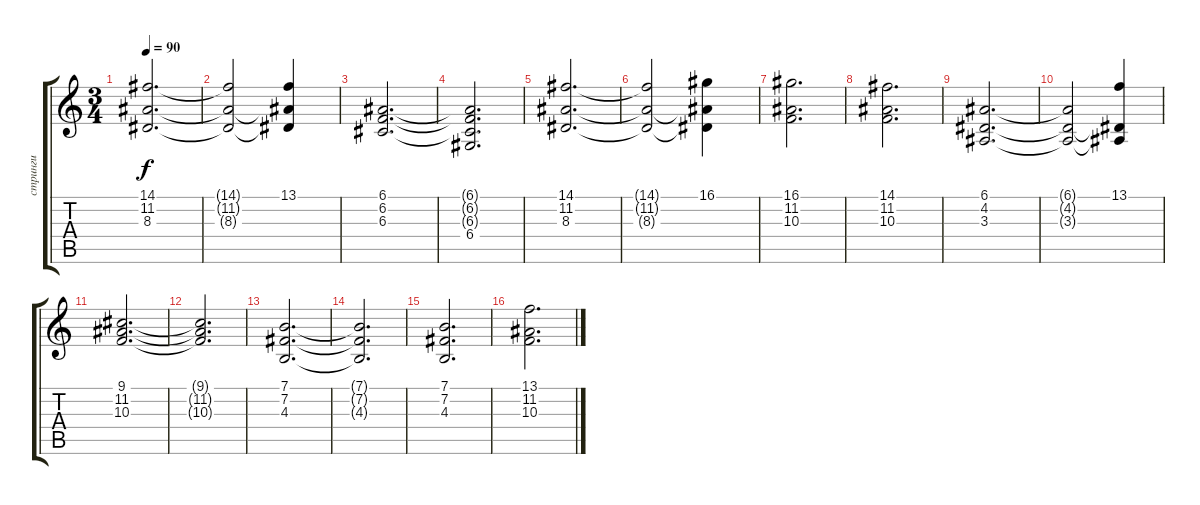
\track ("стринги" "стринги") {instrument stringensemble1}
\staff {score tabs}
\tuning (E4 B3 G3 D3 A2 E2) {hide}
\ts (3 4)
\tempo 90
\clef g2
\ks c
(14.1 11.2 8.3).2{d dy f} |
(14.1{t} 11.2{t} 8.3{t}).2 (13.1 11.2{t} 8.3{t}).4 |
(6.1 6.2 6.3).2{d} |
(6.1{t} 6.2{t} 6.3{t} 6.4).2{d} |
(14.1 11.2 8.3).2{d} |
(14.1{t} 11.2{t} 8.3{t}).2 (16.1 11.2{t} 8.3{t}).4 |
(16.1 11.2 10.3).2{d} |
(14.1 11.2 10.3).2{d} |
(6.1 4.2 3.3).2{d} |
(6.1{t} 4.2{t} 3.3{t}).2 (13.1 4.2{t} 3.3{t}).4 |
(9.1 11.2 10.3).2{d} |
(9.1{t} 11.2{t} 10.3{t}).2{d} |
(7.1 7.2 4.3).2{d} |
(7.1{t} 7.2{t} 4.3{t}).2{d} |
(7.1 7.2 4.3).2{d} |
(13.1 11.2 10.3).2{d}
